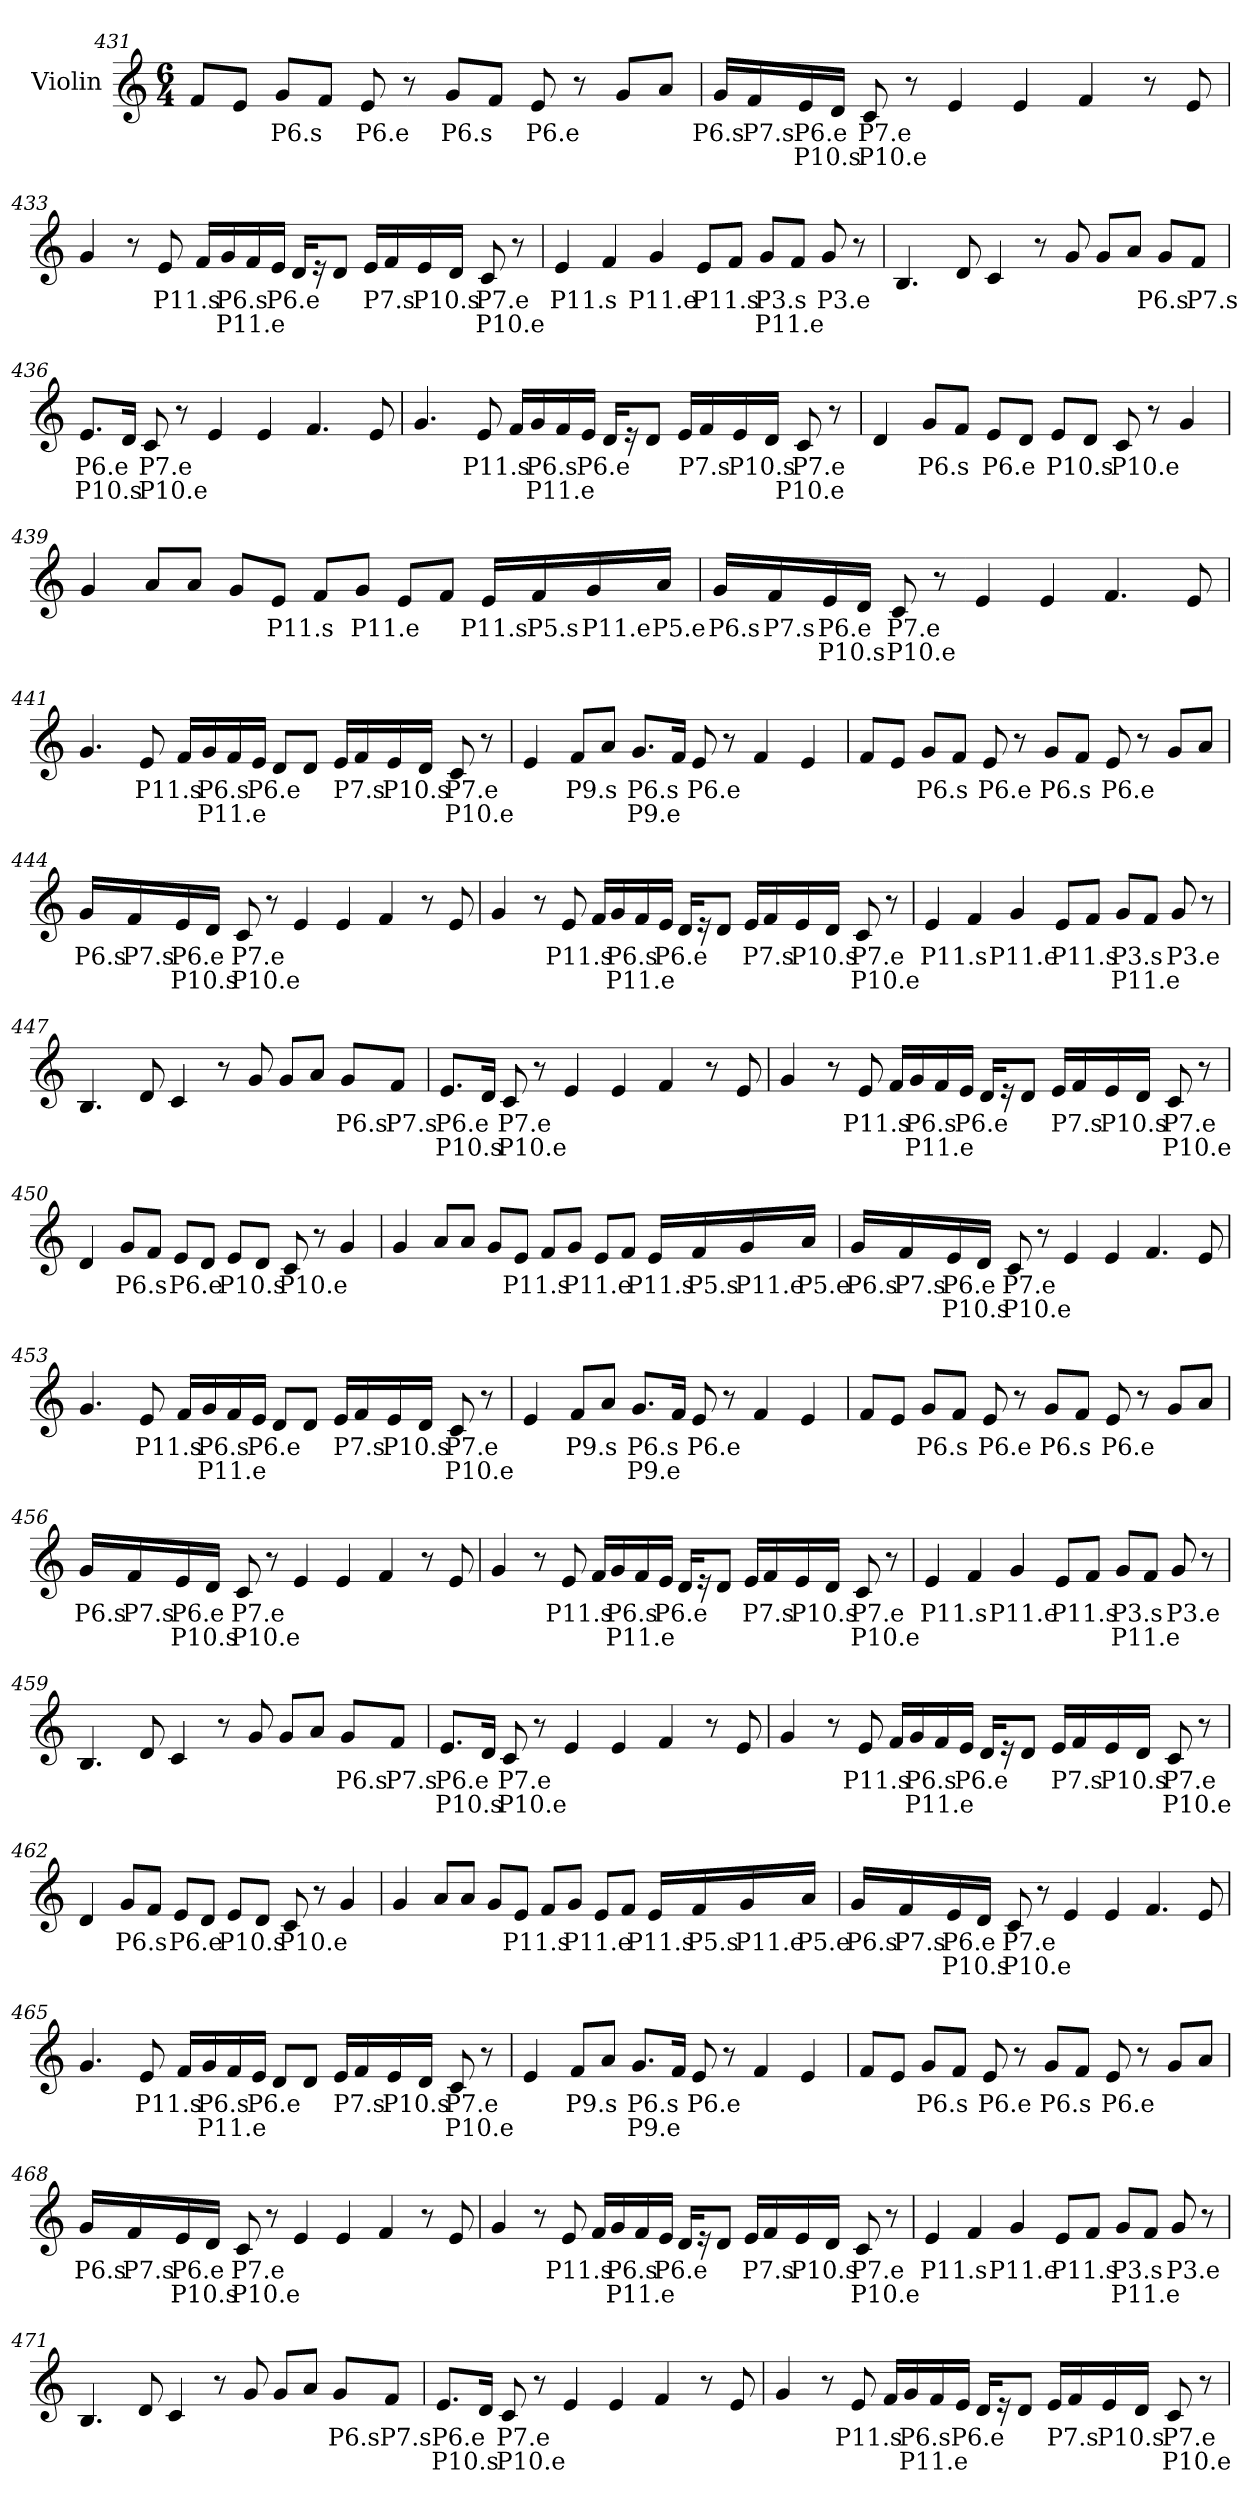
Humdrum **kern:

**kern	**text	**text
*part1	*part1	*part1
*staff1	*staff1	*staff1
*I"Violin	*	*
*clefG2	*	*
*k[]	*	*
*C:	*	*
*M6/4	*	*
=431	=431	=431
8f/L	.	.
8e/J	.	.
8gi/L	P6.s	.
8fi/J	.	.
8ei/	P6.e	.
8r	.	.
8gi/L	P6.s	.
8fi/J	.	.
8ei/	P6.e	.
8r	.	.
8g/L	.	.
8a/J	.	.
!!LO:LB:g=z
=432	=432	=432
16gi/LL	P6.s	.
16fi/	P7.s	.
16ei/	P6.e	P10.s
16di/JJ	.	.
8ci/	P7.e	P10.e
8r	.	.
4e/	.	.
4e/	.	.
4f/	.	.
8r	.	.
8e/	.	.
=433	=433	=433
4g/	.	.
8r	.	.
8ei/	P11.s	.
16fi/LL	.	.
16gi/	P6.s	P11.e
16fi/	.	.
16ei/JJ	P6.e	.
16d/KL	.	.
16r	.	.
8d/J	.	.
16e/LL	.	.
16fi/	P7.s	.
16ei/	P10.s	.
16di/JJ	.	.
8ci/	P7.e	P10.e
8r	.	.
=434	=434	=434
4ei/	P11.s	.
4fi/	.	.
4gi/	P11.e	.
8ei/L	P11.s	.
8fi/J	.	.
8gi/L	P3.s	P11.e
8fi/J	.	.
8gi/	P3.e	.
8r	.	.
!!LO:PB:g=z
=435	=435	=435
4.B/	.	.
8d/	.	.
4c/	.	.
8r	.	.
8g/	.	.
8g/L	.	.
8a/J	.	.
8gi/L	P6.s	.
8fi/J	P7.s	.
=436	=436	=436
8.ei/L	P6.e	P10.s
16di/Jk	.	.
8ci/	P7.e	P10.e
8r	.	.
4e/	.	.
4e/	.	.
4.f/	.	.
8e/	.	.
=437	=437	=437
4.g/	.	.
8ei/	P11.s	.
16fi/LL	.	.
16gi/	P6.s	P11.e
16fi/	.	.
16ei/JJ	P6.e	.
16d/KL	.	.
16r	.	.
8d/J	.	.
16e/LL	.	.
16fi/	P7.s	.
16ei/	P10.s	.
16di/JJ	.	.
8ci/	P7.e	P10.e
8r	.	.
!!LO:LB:g=z
=438	=438	=438
4d/	.	.
8gi/L	P6.s	.
8fi/J	.	.
8ei/L	P6.e	.
8d/J	.	.
8ei/L	P10.s	.
8di/J	.	.
8ci/	P10.e	.
8r	.	.
4g/	.	.
=439	=439	=439
4g/	.	.
8a/L	.	.
8a/J	.	.
8g/L	.	.
8ei/J	P11.s	.
8fi/L	.	.
8gi/J	P11.e	.
8e/L	.	.
8f/J	.	.
16ei/LL	P11.s	.
16fi/	P5.s	.
16gi/	P11.e	.
16ai/JJ	P5.e	.
=440	=440	=440
16gi/LL	P6.s	.
16fi/	P7.s	.
16ei/	P6.e	P10.s
16di/JJ	.	.
8ci/	P7.e	P10.e
8r	.	.
4e/	.	.
4e/	.	.
4.f/	.	.
8e/	.	.
!!LO:LB:g=z
=441	=441	=441
4.g/	.	.
8ei/	P11.s	.
16fi/LL	.	.
16gi/	P6.s	P11.e
16fi/	.	.
16ei/JJ	P6.e	.
8d/L	.	.
8d/J	.	.
16e/LL	.	.
16fi/	P7.s	.
16ei/	P10.s	.
16di/JJ	.	.
8ci/	P7.e	P10.e
8r	.	.
=442	=442	=442
4e/	.	.
8fi/L	P9.s	.
8ai/J	.	.
8.gi/L	P6.s	P9.e
16fi/Jk	.	.
8ei/	P6.e	.
8r	.	.
4f/	.	.
4e/	.	.
=443	=443	=443
8f/L	.	.
8e/J	.	.
8gi/L	P6.s	.
8fi/J	.	.
8ei/	P6.e	.
8r	.	.
8gi/L	P6.s	.
8fi/J	.	.
8ei/	P6.e	.
8r	.	.
8g/L	.	.
8a/J	.	.
!!LO:LB:g=z
=444	=444	=444
16gi/LL	P6.s	.
16fi/	P7.s	.
16ei/	P6.e	P10.s
16di/JJ	.	.
8ci/	P7.e	P10.e
8r	.	.
4e/	.	.
4e/	.	.
4f/	.	.
8r	.	.
8e/	.	.
=445	=445	=445
4g/	.	.
8r	.	.
8ei/	P11.s	.
16fi/LL	.	.
16gi/	P6.s	P11.e
16fi/	.	.
16ei/JJ	P6.e	.
16d/KL	.	.
16r	.	.
8d/J	.	.
16e/LL	.	.
16fi/	P7.s	.
16ei/	P10.s	.
16di/JJ	.	.
8ci/	P7.e	P10.e
8r	.	.
=446	=446	=446
4ei/	P11.s	.
4fi/	.	.
4gi/	P11.e	.
8ei/L	P11.s	.
8fi/J	.	.
8gi/L	P3.s	P11.e
8fi/J	.	.
8gi/	P3.e	.
8r	.	.
!!LO:LB:g=z
=447	=447	=447
4.B/	.	.
8d/	.	.
4c/	.	.
8r	.	.
8g/	.	.
8g/L	.	.
8a/J	.	.
8gi/L	P6.s	.
8fi/J	P7.s	.
=448	=448	=448
8.ei/L	P6.e	P10.s
16di/Jk	.	.
8ci/	P7.e	P10.e
8r	.	.
4e/	.	.
4e/	.	.
4f/	.	.
8r	.	.
8e/	.	.
=449	=449	=449
4g/	.	.
8r	.	.
8ei/	P11.s	.
16fi/LL	.	.
16gi/	P6.s	P11.e
16fi/	.	.
16ei/JJ	P6.e	.
16d/KL	.	.
16r	.	.
8d/J	.	.
16e/LL	.	.
16fi/	P7.s	.
16ei/	P10.s	.
16di/JJ	.	.
8ci/	P7.e	P10.e
8r	.	.
!!LO:LB:g=z
=450	=450	=450
4d/	.	.
8gi/L	P6.s	.
8fi/J	.	.
8ei/L	P6.e	.
8d/J	.	.
8ei/L	P10.s	.
8di/J	.	.
8ci/	P10.e	.
8r	.	.
4g/	.	.
=451	=451	=451
4g/	.	.
8a/L	.	.
8a/J	.	.
8g/L	.	.
8ei/J	P11.s	.
8fi/L	.	.
8gi/J	P11.e	.
8e/L	.	.
8f/J	.	.
16ei/LL	P11.s	.
16fi/	P5.s	.
16gi/	P11.e	.
16ai/JJ	P5.e	.
=452	=452	=452
16gi/LL	P6.s	.
16fi/	P7.s	.
16ei/	P6.e	P10.s
16di/JJ	.	.
8ci/	P7.e	P10.e
8r	.	.
4e/	.	.
4e/	.	.
4.f/	.	.
8e/	.	.
!!LO:LB:g=z
=453	=453	=453
4.g/	.	.
8ei/	P11.s	.
16fi/LL	.	.
16gi/	P6.s	P11.e
16fi/	.	.
16ei/JJ	P6.e	.
8d/L	.	.
8d/J	.	.
16e/LL	.	.
16fi/	P7.s	.
16ei/	P10.s	.
16di/JJ	.	.
8ci/	P7.e	P10.e
8r	.	.
=454	=454	=454
4e/	.	.
8fi/L	P9.s	.
8ai/J	.	.
8.gi/L	P6.s	P9.e
16fi/Jk	.	.
8ei/	P6.e	.
8r	.	.
4f/	.	.
4e/	.	.
=455	=455	=455
8f/L	.	.
8e/J	.	.
8gi/L	P6.s	.
8fi/J	.	.
8ei/	P6.e	.
8r	.	.
8gi/L	P6.s	.
8fi/J	.	.
8ei/	P6.e	.
8r	.	.
8g/L	.	.
8a/J	.	.
!!LO:LB:g=z
=456	=456	=456
16gi/LL	P6.s	.
16fi/	P7.s	.
16ei/	P6.e	P10.s
16di/JJ	.	.
8ci/	P7.e	P10.e
8r	.	.
4e/	.	.
4e/	.	.
4f/	.	.
8r	.	.
8e/	.	.
=457	=457	=457
4g/	.	.
8r	.	.
8ei/	P11.s	.
16fi/LL	.	.
16gi/	P6.s	P11.e
16fi/	.	.
16ei/JJ	P6.e	.
16d/KL	.	.
16r	.	.
8d/J	.	.
16e/LL	.	.
16fi/	P7.s	.
16ei/	P10.s	.
16di/JJ	.	.
8ci/	P7.e	P10.e
8r	.	.
=458	=458	=458
4ei/	P11.s	.
4fi/	.	.
4gi/	P11.e	.
8ei/L	P11.s	.
8fi/J	.	.
8gi/L	P3.s	P11.e
8fi/J	.	.
8gi/	P3.e	.
8r	.	.
!!LO:PB:g=z
=459	=459	=459
4.B/	.	.
8d/	.	.
4c/	.	.
8r	.	.
8g/	.	.
8g/L	.	.
8a/J	.	.
8gi/L	P6.s	.
8fi/J	P7.s	.
=460	=460	=460
8.ei/L	P6.e	P10.s
16di/Jk	.	.
8ci/	P7.e	P10.e
8r	.	.
4e/	.	.
4e/	.	.
4f/	.	.
8r	.	.
8e/	.	.
=461	=461	=461
4g/	.	.
8r	.	.
8ei/	P11.s	.
16fi/LL	.	.
16gi/	P6.s	P11.e
16fi/	.	.
16ei/JJ	P6.e	.
16d/KL	.	.
16r	.	.
8d/J	.	.
16e/LL	.	.
16fi/	P7.s	.
16ei/	P10.s	.
16di/JJ	.	.
8ci/	P7.e	P10.e
8r	.	.
!!LO:LB:g=z
=462	=462	=462
4d/	.	.
8gi/L	P6.s	.
8fi/J	.	.
8ei/L	P6.e	.
8d/J	.	.
8ei/L	P10.s	.
8di/J	.	.
8ci/	P10.e	.
8r	.	.
4g/	.	.
=463	=463	=463
4g/	.	.
8a/L	.	.
8a/J	.	.
8g/L	.	.
8ei/J	P11.s	.
8fi/L	.	.
8gi/J	P11.e	.
8e/L	.	.
8f/J	.	.
16ei/LL	P11.s	.
16fi/	P5.s	.
16gi/	P11.e	.
16ai/JJ	P5.e	.
=464	=464	=464
16gi/LL	P6.s	.
16fi/	P7.s	.
16ei/	P6.e	P10.s
16di/JJ	.	.
8ci/	P7.e	P10.e
8r	.	.
4e/	.	.
4e/	.	.
4.f/	.	.
8e/	.	.
!!LO:LB:g=z
=465	=465	=465
4.g/	.	.
8ei/	P11.s	.
16fi/LL	.	.
16gi/	P6.s	P11.e
16fi/	.	.
16ei/JJ	P6.e	.
8d/L	.	.
8d/J	.	.
16e/LL	.	.
16fi/	P7.s	.
16ei/	P10.s	.
16di/JJ	.	.
8ci/	P7.e	P10.e
8r	.	.
=466	=466	=466
4e/	.	.
8fi/L	P9.s	.
8ai/J	.	.
8.gi/L	P6.s	P9.e
16fi/Jk	.	.
8ei/	P6.e	.
8r	.	.
4f/	.	.
4e/	.	.
=467	=467	=467
8f/L	.	.
8e/J	.	.
8gi/L	P6.s	.
8fi/J	.	.
8ei/	P6.e	.
8r	.	.
8gi/L	P6.s	.
8fi/J	.	.
8ei/	P6.e	.
8r	.	.
8g/L	.	.
8a/J	.	.
!!LO:LB:g=z
=468	=468	=468
16gi/LL	P6.s	.
16fi/	P7.s	.
16ei/	P6.e	P10.s
16di/JJ	.	.
8ci/	P7.e	P10.e
8r	.	.
4e/	.	.
4e/	.	.
4f/	.	.
8r	.	.
8e/	.	.
=469	=469	=469
4g/	.	.
8r	.	.
8ei/	P11.s	.
16fi/LL	.	.
16gi/	P6.s	P11.e
16fi/	.	.
16ei/JJ	P6.e	.
16d/KL	.	.
16r	.	.
8d/J	.	.
16e/LL	.	.
16fi/	P7.s	.
16ei/	P10.s	.
16di/JJ	.	.
8ci/	P7.e	P10.e
8r	.	.
=470	=470	=470
4ei/	P11.s	.
4fi/	.	.
4gi/	P11.e	.
8ei/L	P11.s	.
8fi/J	.	.
8gi/L	P3.s	P11.e
8fi/J	.	.
8gi/	P3.e	.
8r	.	.
!!LO:LB:g=z
=471	=471	=471
4.B/	.	.
8d/	.	.
4c/	.	.
8r	.	.
8g/	.	.
8g/L	.	.
8a/J	.	.
8gi/L	P6.s	.
8fi/J	P7.s	.
=472	=472	=472
8.ei/L	P6.e	P10.s
16di/Jk	.	.
8ci/	P7.e	P10.e
8r	.	.
4e/	.	.
4e/	.	.
4f/	.	.
8r	.	.
8e/	.	.
=473	=473	=473
4g/	.	.
8r	.	.
8ei/	P11.s	.
16fi/LL	.	.
16gi/	P6.s	P11.e
16fi/	.	.
16ei/JJ	P6.e	.
16d/KL	.	.
16r	.	.
8d/J	.	.
16e/LL	.	.
16fi/	P7.s	.
16ei/	P10.s	.
16di/JJ	.	.
8ci/	P7.e	P10.e
8r	.	.
=	=	=
*-	*-	*-
